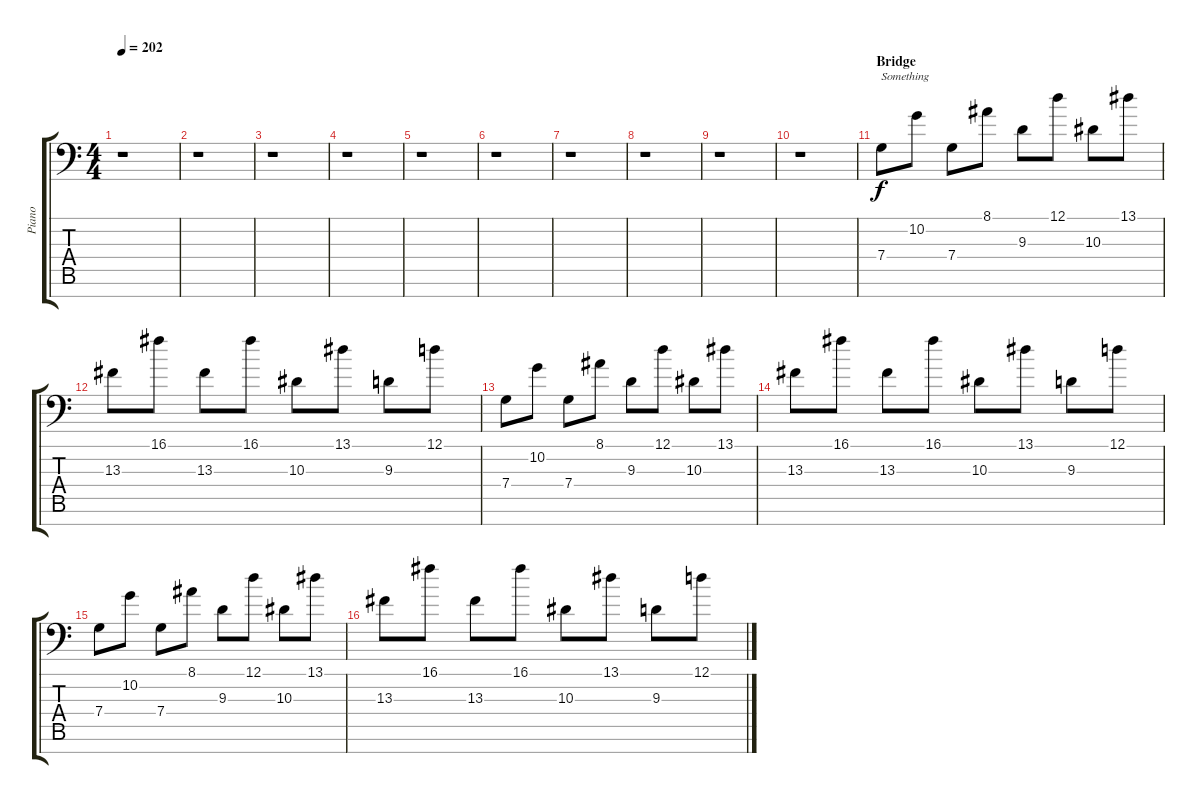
\track ("Piano" "Piano") {instrument vibraphone}
\staff {score tabs}
\tuning (D4 A3 F3 C3 G2 D2 G1) {hide}
\ts (4 4)
\tempo 202
\clef f4
\ks c
r.1{dy f} |
r.1 |
r.1 |
r.1 |
r.1 |
r.1 |
r.1 |
r.1 |
r.1 |
r.1 |
\section ("" "Bridge")
7.4.8{txt "Something"} 10.2.8 7.4.8 8.1.8 9.3.8 12.1.8 10.3.8 13.1.8 |
13.3.8 16.1.8 13.3.8 16.1.8 10.3.8 13.1.8 9.3.8 12.1.8 |
7.4.8 10.2.8 7.4.8 8.1.8 9.3.8 12.1.8 10.3.8 13.1.8 |
13.3.8 16.1.8 13.3.8 16.1.8 10.3.8 13.1.8 9.3.8 12.1.8 |
7.4.8 10.2.8 7.4.8 8.1.8 9.3.8 12.1.8 10.3.8 13.1.8 |
13.3.8 16.1.8 13.3.8 16.1.8 10.3.8 13.1.8 9.3.8 12.1.8
